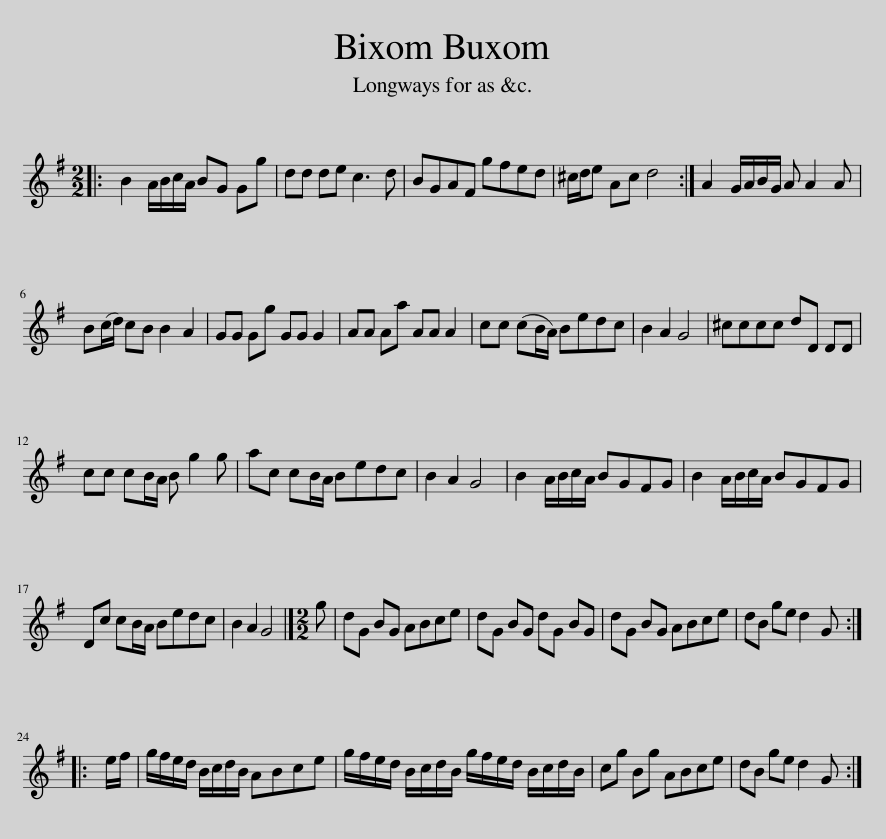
X:1
L:1/8
M:2/2
I:linebreak $
K:G
V:1 treble
V:1
|: B2 A/B/c/A/ BG Gg | dd de c3 d | BGAF gfed | ^c/d/e Ac d4 :| A2 G/A/B/G/ A A2 A |$ %5
 B(c/d/) cB B2 A2 | GG Gg GG G2 | AA Aa AA A2 | cc (cB/A/) Bedc | B2 A2 G4 | %10
 ^cccc dD DD |$ cc cB/A/ B g2 g | ac cB/A/ Bedc | B2 A2 G4 | B2 A/B/c/A/ BGFG | %15
 B2 A/B/c/A/ BGFG |$ Dc cB/A/ Bedc | B2 A2 G4 |][M:2/2] g | dG BG ABce | %20
 dG BG dG BG | dG BG ABce | dB ge d2 G ::$ e/f/ | g/f/e/d/ B/c/d/B/ ABce | %25
 g/f/e/d/ B/c/d/B/ g/f/e/d/ B/c/d/B/ | cg Bg ABce | dB ge d2 G :| %28
